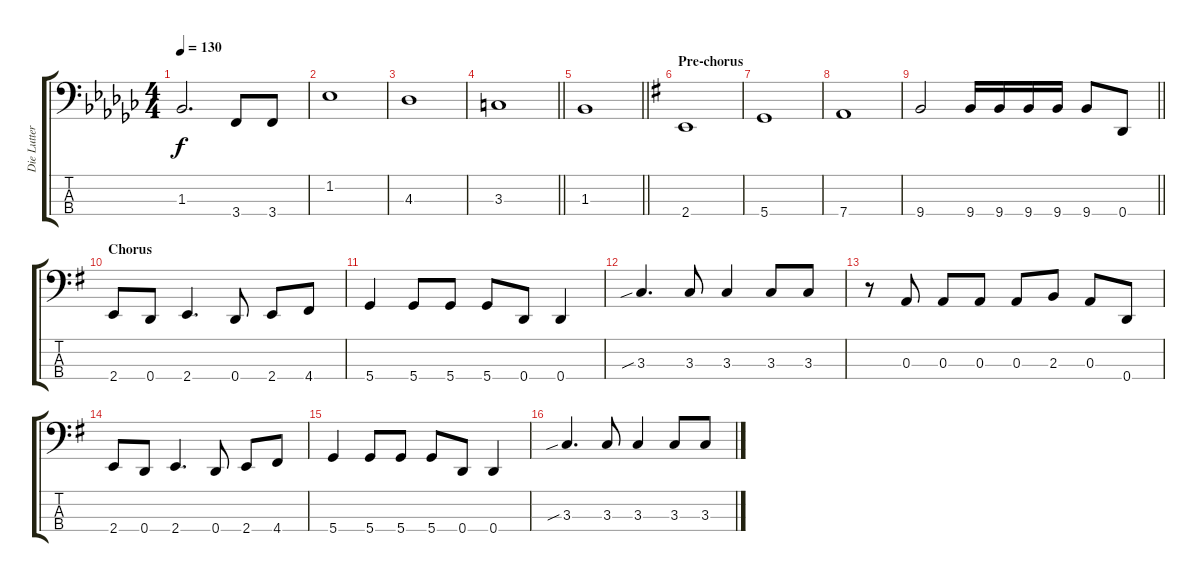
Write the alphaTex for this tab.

\track ("Die Lutter (Bass)" "Die Lutter") {instrument electricbasspick}
\staff {score tabs}
\tuning (G2 D2 A1 D1) {hide}
\ts (4 4)
\tempo 130
\clef f4
\ks ebminor
1.3.2{d dy f} 3.4.8 3.4.8 |
1.2.1 |
4.3.1 |
\barLineRight lightlight
3.3.1 |
\barLineRight lightlight
1.3.1 |
\section ("" "Pre-chorus")
\ks g
2.4.1 |
5.4.1 |
7.4.1 |
\barLineRight lightlight
9.4.2 9.4.16 9.4.16 9.4.16 9.4.16 9.4.8 0.4.8 |
\section ("" "Chorus")
2.4.8 0.4.8 2.4.4{d} 0.4.8 2.4.8 4.4.8 |
5.4.4 5.4.8 5.4.8 5.4.8 0.4.8 0.4.4 |
3.3{sib}.4{d} 3.3.8 3.3.4 3.3.8 3.3.8 |
r.8 0.3.8 0.3.8 0.3.8 0.3.8 2.3.8 0.3.8 0.4.8 |
2.4.8 0.4.8 2.4.4{d} 0.4.8 2.4.8 4.4.8 |
5.4.4 5.4.8 5.4.8 5.4.8 0.4.8 0.4.4 |
3.3{sib}.4{d} 3.3.8 3.3.4 3.3.8 3.3.8
